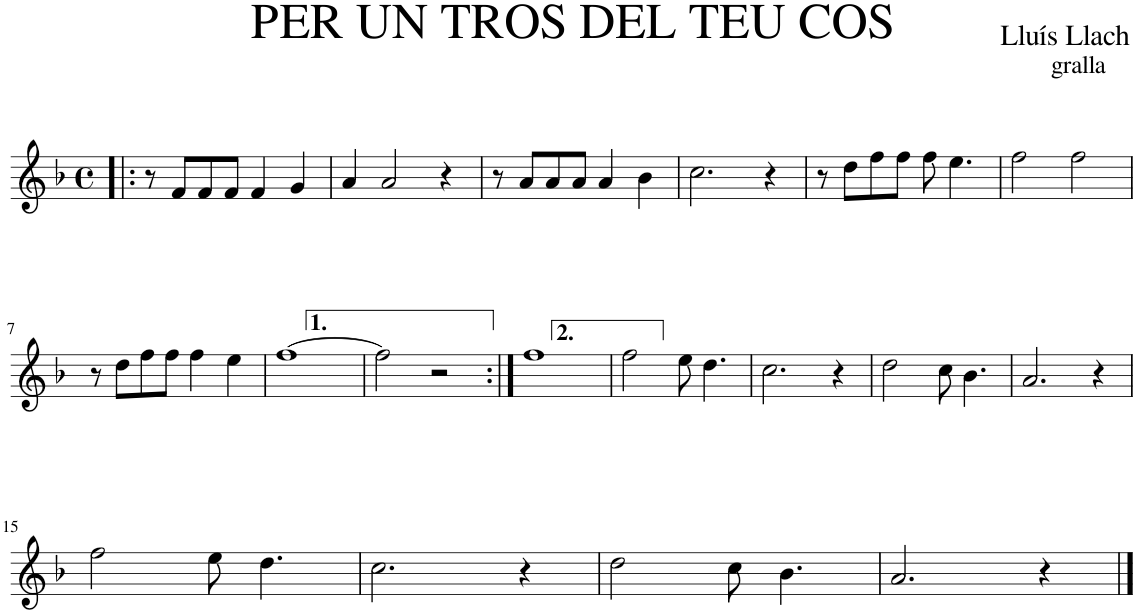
**kern
*part1
*staff1
*I"Oboè
*I'Ob.
*clefG2
*k[b-]
*M4/4
*met(c)
=1!|:
8r
8f/L
8f/
8f/J
4f/
4g/
=2
4a/
2a/
4r
=3
8r
8a/L
8a/
8a/J
4a/
4b-\
=4
2.cc\
4r
=5
8r
8dd\L
8ff\
8ff\J
8ff\
4.ee\
=6
2ff\
2ff\
!!LO:LB:g=z
=7
8r
8dd\L
8ff\
8ff\J
4ff\
4ee\
=8
[1ff
=9
2ff\]
2r
=10:|!
1ff
=11
2ff\
8ee\
4.dd\
=12
2.cc\
4r
=13
2dd\
8cc\
4.b-\
=14
2.a/
4r
!!LO:LB:g=z
=15
2ff\
8ee\
4.dd\
=16
2.cc\
4r
=17
2dd\
8cc\
4.b-\
=18
2.a/
4r
==
*-
